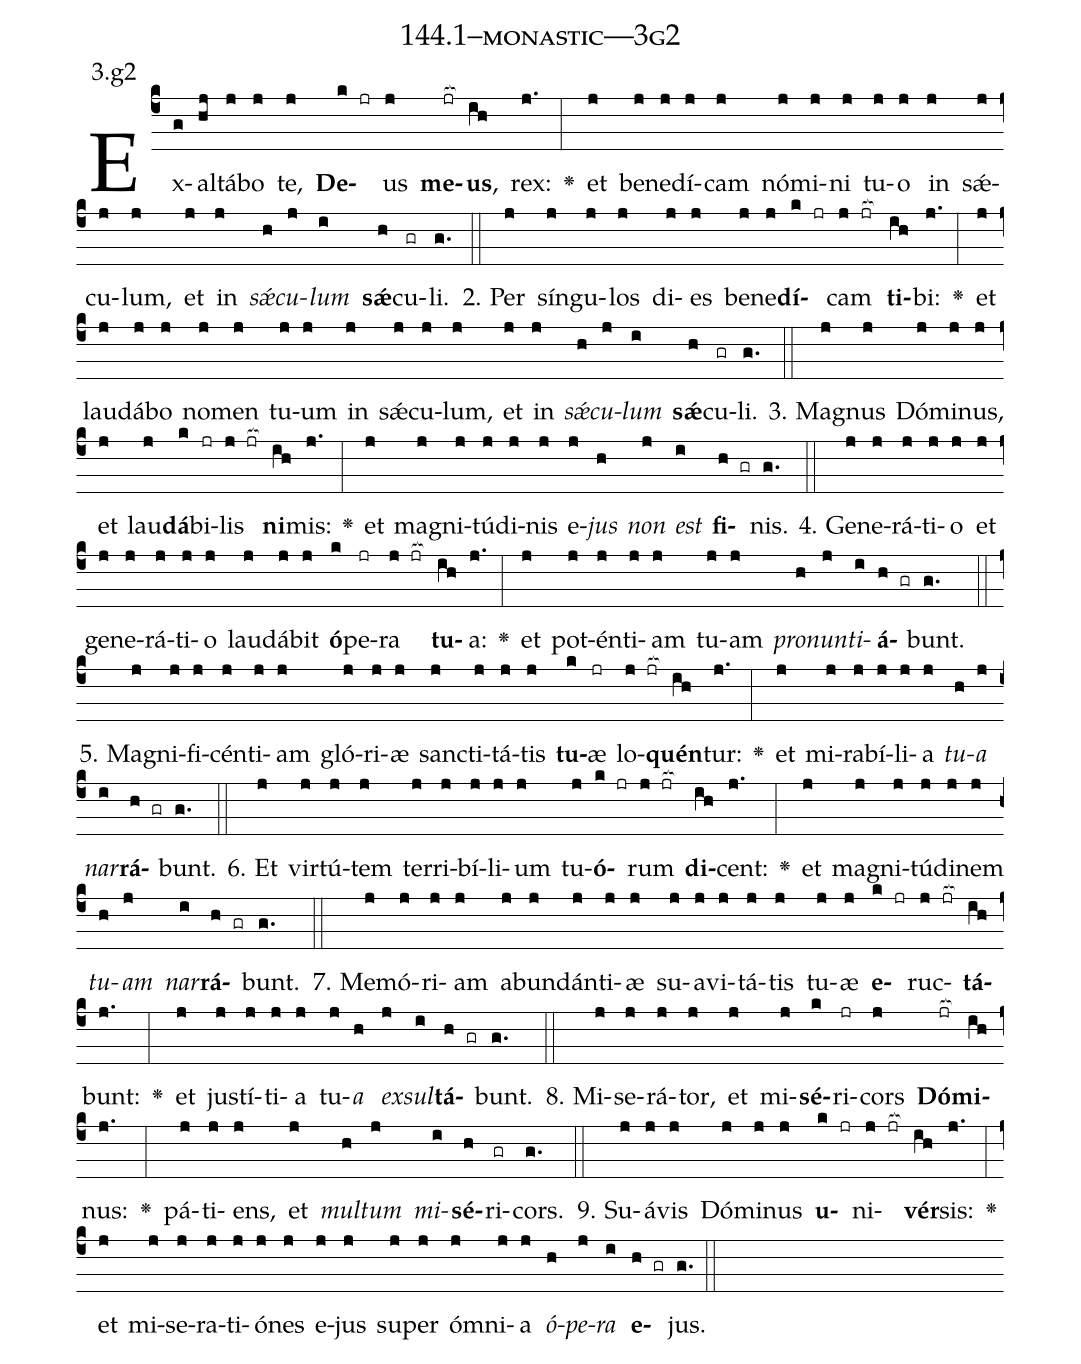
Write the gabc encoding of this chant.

name: 144.1--monastic---3g2;
annotation: 3.g2;
%%
(c4)Ex(g)al(hj)tá(j)bo(j) te,(j) <b>De</b>(k jr)us(j) <b>me</b>(jr[ocb:1{])<b>us</b>,(ih[ocb:0}]) rex:(j.) <v>\greheightstar</v>(:) et(j) be(j)ne(j)dí(j)cam(j) nó(j)mi(j)ni(j) tu(j)o(j) in(j) sǽ(j)cu(j)lum,(j) et(j) in(j) <i>sǽ</i>(h)<i>cu</i>(j)<i>lum</i>(i) <b>sǽ</b>(h)cu(gr)li.(g.) (::)
2. Per(j) sín(j)gu(j)los(j) di(j)es(j) be(j)ne(j)<b>dí</b>(k jr)cam(j jr[ocb:1{]) <b>ti</b>(ih[ocb:0}])bi:(j.) <v>\greheightstar</v>(:) et(j) lau(j)dá(j)bo(j) no(j)men(j) tu(j)um(j) in(j) sǽ(j)cu(j)lum,(j) et(j) in(j) <i>sǽ</i>(h)<i>cu</i>(j)<i>lum</i>(i) <b>sǽ</b>(h)cu(gr)li.(g.) (::)
3. Ma(j)gnus(j) Dó(j)mi(j)nus,(j) et(j) lau(j)<b>dá</b>(k)bi(jr)lis(j jr[ocb:1{]) <b>ni</b>(ih[ocb:0}])mis:(j.) <v>\greheightstar</v>(:) et(j) ma(j)gni(j)tú(j)di(j)nis(j) e(j)<i>jus</i>(h) <i>non</i>(j) <i>est</i>(i) <b>fi</b>(h gr)nis.(g.) (::)
4. Ge(j)ne(j)rá(j)ti(j)o(j) et(j) ge(j)ne(j)rá(j)ti(j)o(j) lau(j)dá(j)bit(j) <b>ó</b>(k)pe(jr)ra(j jr[ocb:1{]) <b>tu</b>(ih[ocb:0}])a:(j.) <v>\greheightstar</v>(:) et(j) pot(j)én(j)ti(j)am(j) tu(j)am(j) <i>pro</i>(h)<i>nun</i>(j)<i>ti</i>(i)<b>á</b>(h gr)bunt.(g.) (::)
5. Ma(j)gni(j)fi(j)cén(j)ti(j)am(j) gló(j)ri(j)æ(j) sanc(j)ti(j)tá(j)tis(j) <b>tu</b>(k)æ(jr) lo(j jr[ocb:1{])<b>quén</b>(ih[ocb:0}])tur:(j.) <v>\greheightstar</v>(:) et(j) mi(j)ra(j)bí(j)li(j)a(j) <i>tu</i>(h)<i>a</i>(j) <i>nar</i>(i)<b>rá</b>(h gr)bunt.(g.) (::)
6. Et(j) vir(j)tú(j)tem(j) ter(j)ri(j)bí(j)li(j)um(j) tu(j)<b>ó</b>(k jr)rum(j jr[ocb:1{]) <b>di</b>(ih[ocb:0}])cent:(j.) <v>\greheightstar</v>(:) et(j) ma(j)gni(j)tú(j)di(j)nem(j) <i>tu</i>(h)<i>am</i>(j) <i>nar</i>(i)<b>rá</b>(h gr)bunt.(g.) (::)
7. Me(j)mó(j)ri(j)am(j) ab(j)un(j)dán(j)ti(j)æ(j) su(j)a(j)vi(j)tá(j)tis(j) tu(j)æ(j) <b>e</b>(k jr)ruc(j jr[ocb:1{])<b>tá</b>(ih[ocb:0}])bunt:(j.) <v>\greheightstar</v>(:) et(j) jus(j)tí(j)ti(j)a(j) tu(j)<i>a</i>(h) <i>ex</i>(j)<i>sul</i>(i)<b>tá</b>(h gr)bunt.(g.) (::)
8. Mi(j)se(j)rá(j)tor,(j) et(j) mi(j)<b>sé</b>(k)ri(jr)cors(j) <b>Dó</b>(jr[ocb:1{])<b>mi</b>(ih[ocb:0}])nus:(j.) <v>\greheightstar</v>(:) pá(j)ti(j)ens,(j) et(j) <i>mul</i>(h)<i>tum</i>(j) <i>mi</i>(i)<b>sé</b>(h)ri(gr)cors.(g.) (::)
9. Su(j)á(j)vis(j) Dó(j)mi(j)nus(j) <b>u</b>(k jr)ni(j jr[ocb:1{])<b>vér</b>(ih[ocb:0}])sis:(j.) <v>\greheightstar</v>(:) et(j) mi(j)se(j)ra(j)ti(j)ó(j)nes(j) e(j)jus(j) su(j)per(j) óm(j)ni(j)a(j) <i>ó</i>(h)<i>pe</i>(j)<i>ra</i>(i) <b>e</b>(h gr)jus.(g.) (::)
